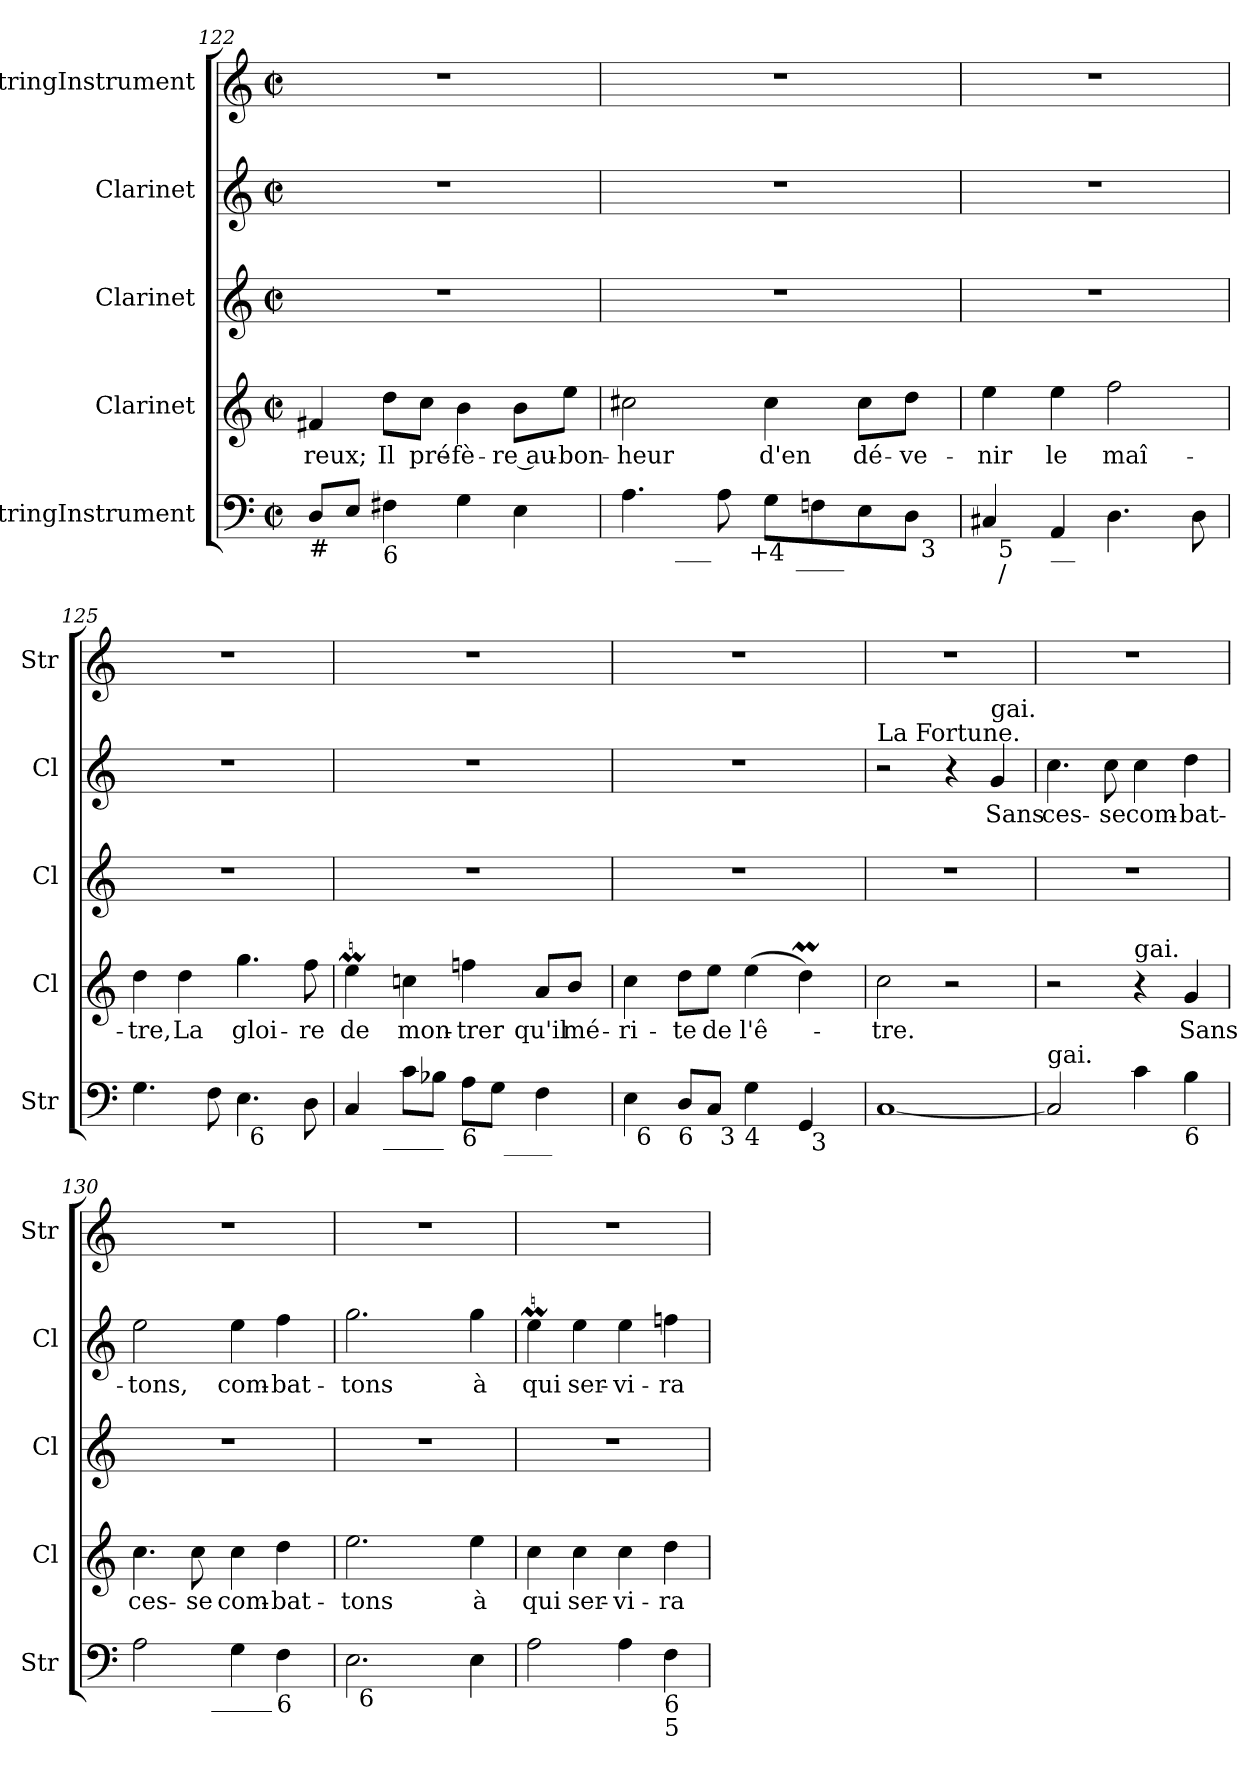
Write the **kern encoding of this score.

**kern	**kern	**text	**kern	**kern	**text	**kern
*part5	*part4	*part4	*part3	*part2	*part2	*part1
*staff5	*staff4	*staff4	*staff3	*staff2	*staff2	*staff1
*I"StringInstrument	*I"Clarinet	*	*I"Clarinet	*I"Clarinet	*	*I"StringInstrument
*I'Str	*I'Cl	*	*I'Cl	*I'Cl	*	*I'Str
*clefF4	*clefG2	*	*clefG2	*clefG2	*	*clefG2
*	*ITrd1c2	*	*ITrd1c2	*ITrd1c2	*	*
*k[]	*k[b-e-]	*	*k[b-e-]	*k[b-e-]	*	*k[]
*C:	*B-:	*	*B-:	*B-:	*	*C:
*M2/2	*M2/2	*	*M2/2	*M2/2	*	*M2/2
*met(c|)	*met(c|)	*	*met(c|)	*met(c|)	*	*met(c|)
=122	=122	=122	=122	=122	=122	=122
!LO:TX:b:t=#	!	!	!	!	!	!
8D/L	4en/	-reux;	1r	1r	.	1r
8E/J	.	.	.	.	.	.
!LO:TX:b:t=6	!	!	!	!	!	!
4F#X\	8cc\L	Il	.	.	.	.
.	8b-\J	pré-	.	.	.	.
4G\	4a\	-fè-	.	.	.	.
4E\	8a\L	-re au-	.	.	.	.
.	8dd\J	-bon-	.	.	.	.
!!LO:LB:g=z
=123	=123	=123	=123	=123	=123	=123
!LO:TX:b:t=#	!	!	!	!	!	!
*^	*	*	*	*	*	*
*	*^	*	*	*	*	*	*
*	*	*^	*	*	*	*	*	*
*	*	*	*^	*	*	*	*	*	*
4.A\	8..ryy	4...ryy	2ryy	2ryy	2bn\	-heur	1r	1r	.	1r
!	!LO:TX:b:t=___	!	!	!	!	!	!	!	!	!
.	2ryy	.	.	.	.	.	.	.	.	.
8A\	.	.	.	.	.	.	.	.	.	.
!	!	!LO:TX:b:t=+4	!	!	!	!	!	!	!	!
.	.	2ryy	.	.	.	.	.	.	.	.
8G\L	.	.	16.ryy	4ryy	4b\	d'en	.	.	.	.
!	!	!	!LO:TX:b:t=____	!	!	!	!	!	!	!
.	.	.	4ryy	.	.	.	.	.	.	.
8Fn\	.	.	.	.	.	.	.	.	.	.
.	4ryy	.	.	.	.	.	.	.	.	.
8E\	.	.	.	8ryy	8b\L	dé-	.	.	.	.
.	.	.	8ryy	.	.	.	.	.	.	.
8D\J	.	.	.	32ryy	8cc\J	-ve-	.	.	.	.
!	!	!	!	!LO:TX:b:t=3	!	!	!	!	!	!
.	.	.	.	16.ryy	.	.	.	.	.	.
.	32ryy	32ryy	32ryy	.	.	.	.	.	.	.
*	*v	*v	*v	*v	*	*	*	*	*	*
=124	=124	=124	=124	=124	=124	=124	=124
4C#X/	32ryy	4dd\	-nir	1r	1r	.	1r
!	!LO:TX:b:t=5	!	!	!	!	!	!
!	!LO:TX:b:t=/	!	!	!	!	!	!
.	2ryy	.	.	.	.	.	.
!LO:TX:b:t=__	!	!	!	!	!	!	!
4AA/	.	4dd\	le	.	.	.	.
4.D\	.	2ee-\	maî-	.	.	.	.
.	4...ryy	.	.	.	.	.	.
8D\	.	.	.	.	.	.	.
=125	=125	=125	=125	=125	=125	=125	=125
4.G\	2ryy	4cc\	-tre,	1r	1r	.	1r
.	.	4cc\	La	.	.	.	.
8F\	.	.	.	.	.	.	.
4.E\	32ryy	4.ff\	gloi-	.	.	.	.
!	!LO:TX:b:t=6	!	!	!	!	!	!
.	4...ryy	.	.	.	.	.	.
8D\	.	8ee-\	-re	.	.	.	.
=126	=126	=126	=126	=126	=126	=126	=126
*	*^	*	*	*	*	*	*
4C/	8.ryy	2ryy	4ddM\	de	1r	1r	.	1r
!	!LO:TX:b:t=_____	!	!	!	!	!	!	!
.	2ryy	.	.	.	.	.	.	.
8c\L	.	.	4b-X\	mon-	.	.	.	.
8B-X\J	.	.	.	.	.	.	.	.
!LO:TX:b:t=6	!	!	!	!	!	!	!	!
8A\L	.	8ryy	4ee-\	-trer	.	.	.	.
8G\J	.	32ryy	.	.	.	.	.	.
!	!	!LO:TX:b:t=____	!	!	!	!	!	!
.	.	4ryy	.	.	.	.	.	.
.	4ryy	.	.	.	.	.	.	.
4F\	.	.	8g/L	qu'il	.	.	.	.
.	.	.	8a/J	mé-	.	.	.	.
.	.	16.ryy	.	.	.	.	.	.
.	16ryy	.	.	.	.	.	.	.
=127	=127	=127	=127	=127	=127	=127	=127	=127
*	*	*^	*	*	*	*	*	*
4E\	32ryy	4ryy	2ryy	4b-\	-ri-	1r	1r	.	1r
!	!LO:TX:b:t=6	!	!	!	!	!	!	!	!
.	2ryy	.	.	.	.	.	.	.	.
!LO:TX:b:t=6	!	!	!	!	!	!	!	!	!
8D/L	.	8ryy	.	8cc\L	-te	.	.	.	.
8C/J	.	32ryy	.	8dd\J	de	.	.	.	.
!	!	!LO:TX:b:t=3	!	!	!	!	!	!	!
.	.	2ryy	.	.	.	.	.	.	.
!LO:TX:b:t=4	!	!	!	!	!	!	!	!	!
4G\	.	.	4ryy	(>4dd\	l'ê-	.	.	.	.
.	4...ryy	.	.	.	.	.	.	.	.
4GG/	.	.	32ryy	4ccM\)	.	.	.	.	.
!	!	!	!LO:TX:b:t=3	!	!	!	!	!	!
.	.	.	8..ryy	.	.	.	.	.	.
.	.	16.ryy	.	.	.	.	.	.	.
!!LO:PB:g=z
=128	=128	=128	=128	=128	=128	=128	=128	=128	=128
!	!	!	!	!	!	!	!LO:TX:a:t=La Fortune.	!	!
*v	*v	*v	*v	*	*	*	*	*	*
[1C	2b-\	-tre.	1r	2r	.	1r
.	2r	.	.	4r	.	.
!	!	!	!	!LO:TX:a:t=gai.	!	!
.	.	.	.	4f/	Sans	.
=129	=129	=129	=129	=129	=129	=129
!LO:TX:a:t=gai.	!	!	!	!	!	!
2C/]	2r	.	1r	4.b-\	ces-	1r
.	.	.	.	8b-\	-se	.
!	!LO:TX:a:t=gai.	!	!	!	!	!
4c\	4r	.	.	4b-\	com-	.
!LO:TX:b:t=6	!	!	!	!	!	!
4B\	4f/	Sans	.	4cc\	-bat-	.
=130	=130	=130	=130	=130	=130	=130
*^	*	*	*	*	*	*
2A\	4..ryy	4.b-\	ces-	1r	2dd\	-tons,	1r
.	.	8b-\	-se	.	.	.	.
!	!LO:TX:b:t=_____	!	!	!	!	!	!
.	2ryy	.	.	.	.	.	.
4G\	.	4b-\	com-	.	4dd\	com-	.
!LO:TX:b:t=6	!	!	!	!	!	!	!
4F\	.	4cc\	-bat-	.	4ee-\	-bat-	.
.	16ryy	.	.	.	.	.	.
=131	=131	=131	=131	=131	=131	=131	=131
2.E\	32ryy	2.dd\	-tons	1r	2.ff\	-tons	1r
!	!LO:TX:b:t=6	!	!	!	!	!	!
.	2ryy	.	.	.	.	.	.
.	4...ryy	.	.	.	.	.	.
4E\	.	4dd\	à	.	4ff\	à	.
*v	*v	*	*	*	*	*	*
=132	=132	=132	=132	=132	=132	=132
2A\	4b-\	qui	1r	4ddM\	qui	1r
.	4b-\	ser-	.	4dd\	ser-	.
4A\	4b-\	-vi-	.	4dd\	-vi-	.
!LO:TX:b:t=6\n5	!	!	!	!	!	!
4F\	4cc\	-ra	.	4ee-\	-ra	.
=	=	=	=	=	=	=
*-	*-	*-	*-	*-	*-	*-
